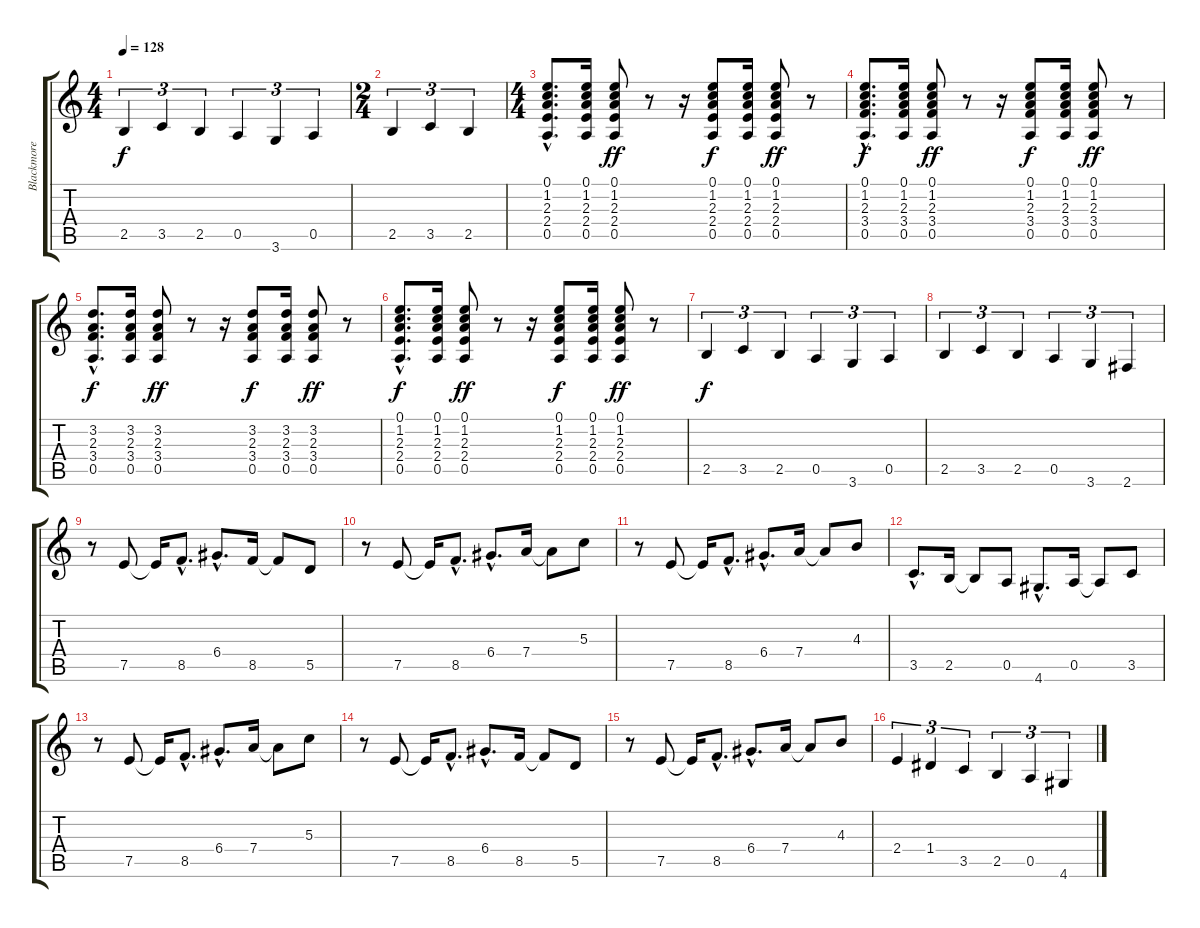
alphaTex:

\track ("Blackmore" "Blackmore") {instrument overdrivenguitar}
\staff {score tabs}
\tuning (E4 B3 G3 D3 A2 E2) {hide}
\ts (4 4)
\tempo 128
\clef g2
\ks c
2.5.4{tu (3 2) dy f} 3.5.4{tu (3 2)} 2.5.4{tu (3 2)} 0.5.4{tu (3 2)} 3.6.4{tu (3 2)} 0.5.4{tu (3 2)} |
\ts (2 4)
2.5.4{tu (3 2)} 3.5.4{tu (3 2)} 2.5.4{tu (3 2)} |
\ts (4 4)
(0.1{hac} 1.2{hac} 2.3{hac} 2.4{hac} 0.5{hac}).8{d} (0.1 1.2 2.3 2.4 0.5).16 (0.1 1.2 2.3 2.4 0.5).8{dy ff} r.8 r.16 (0.1 1.2 2.3 2.4 0.5).8{dy f} (0.1 1.2 2.3 2.4 0.5).16 (0.1 1.2 2.3 2.4 0.5).8{dy ff} r.8 |
(0.1{hac} 1.2{hac} 2.3{hac} 3.4{hac} 0.5{hac}).8{d dy f} (0.1 1.2 2.3 3.4 0.5).16 (0.1 1.2 2.3 3.4 0.5).8{dy ff} r.8 r.16 (0.1 1.2 2.3 3.4 0.5).8{dy f} (0.1 1.2 2.3 3.4 0.5).16 (0.1 1.2 2.3 3.4 0.5).8{dy ff} r.8 |
(3.2{hac} 2.3{hac} 3.4{hac} 0.5{hac}).8{d dy f} (3.2 2.3 3.4 0.5).16 (3.2 2.3 3.4 0.5).8{dy ff} r.8 r.16 (3.2 2.3 3.4 0.5).8{dy f} (3.2 2.3 3.4 0.5).16 (3.2 2.3 3.4 0.5).8{dy ff} r.8 |
(0.1{hac} 1.2{hac} 2.3{hac} 2.4{hac} 0.5{hac}).8{d dy f} (0.1 1.2 2.3 2.4 0.5).16 (0.1 1.2 2.3 2.4 0.5).8{dy ff} r.8 r.16 (0.1 1.2 2.3 2.4 0.5).8{dy f} (0.1 1.2 2.3 2.4 0.5).16 (0.1 1.2 2.3 2.4 0.5).8{dy ff} r.8 |
2.5.4{tu (3 2) dy f} 3.5.4{tu (3 2)} 2.5.4{tu (3 2)} 0.5.4{tu (3 2)} 3.6.4{tu (3 2)} 0.5.4{tu (3 2)} |
2.5.4{tu (3 2)} 3.5.4{tu (3 2)} 2.5.4{tu (3 2)} 0.5.4{tu (3 2)} 3.6.4{tu (3 2)} 2.6.4{tu (3 2)} |
r.8 7.5.8 7.5{t}.16 8.5{hac}.8{d} 6.4{hac}.8{d} 8.5.16 8.5{t}.8 5.5.8 |
r.8 7.5.8 7.5{t}.16 8.5{hac}.8{d} 6.4{hac}.8{d} 7.4.16 7.4{t}.8 5.3.8 |
r.8 7.5.8 7.5{t}.16 8.5{hac}.8{d} 6.4{hac}.8{d} 7.4.16 7.4{t}.8 4.3.8 |
3.5{hac}.8{d} 2.5.16 2.5{t}.8 0.5.8 4.6{hac}.8{d} 0.5.16 0.5{t}.8 3.5.8 |
r.8 7.5.8 7.5{t}.16 8.5{hac}.8{d} 6.4{hac}.8{d} 7.4.16 7.4{t}.8 5.3.8 |
r.8 7.5.8 7.5{t}.16 8.5{hac}.8{d} 6.4{hac}.8{d} 8.5.16 8.5{t}.8 5.5.8 |
r.8 7.5.8 7.5{t}.16 8.5{hac}.8{d} 6.4{hac}.8{d} 7.4.16 7.4{t}.8 4.3.8 |
2.4.4{tu (3 2)} 1.4.4{tu (3 2)} 3.5.4{tu (3 2)} 2.5.4{tu (3 2)} 0.5.4{tu (3 2)} 4.6.4{tu (3 2)}
